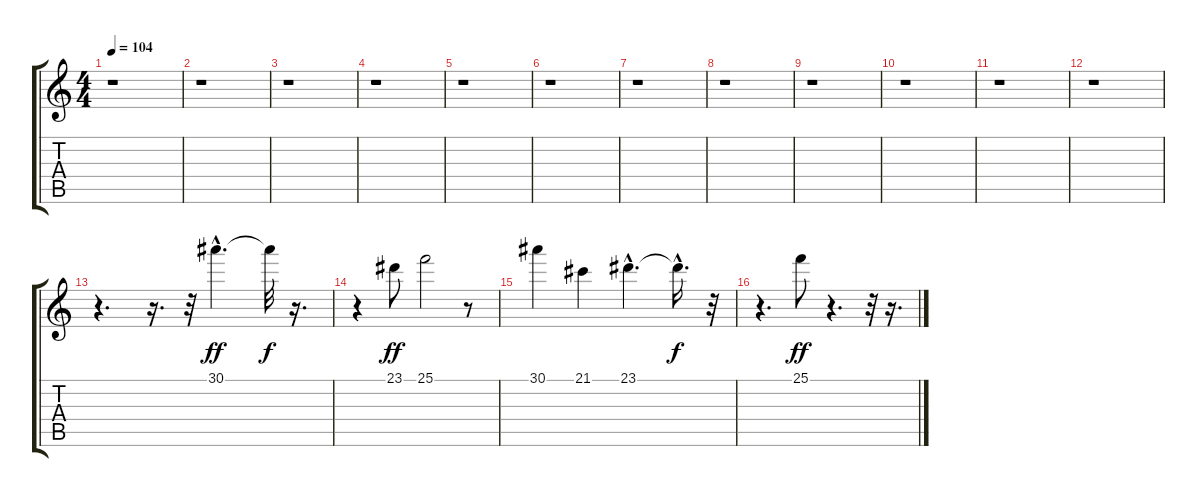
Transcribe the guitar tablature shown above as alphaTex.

\track "" {instrument celesta}
\staff {score tabs}
\tuning (E4 B3 G3 D3 A2 E2) {hide}
\ts (4 4)
\tempo 104
\clef g2
\ks c
r.1{dy ff} |
r.1 |
r.1 |
r.1 |
r.1 |
r.1 |
r.1 |
r.1 |
r.1 |
r.1 |
r.1 |
r.1 |
r.4{d} r.16{d} r.32 30.1{hac}.4{d} 30.1{t}.32{dy f} r.16{d} |
r.4 23.1.8{dy ff} 25.1.2 r.8 |
30.1.4 21.1.4 23.1{hac}.4{d} 23.1{hac t}.16{d dy f} r.32 |
r.4{d} 25.1.8{dy ff} r.4{d} r.32 r.16{d}
